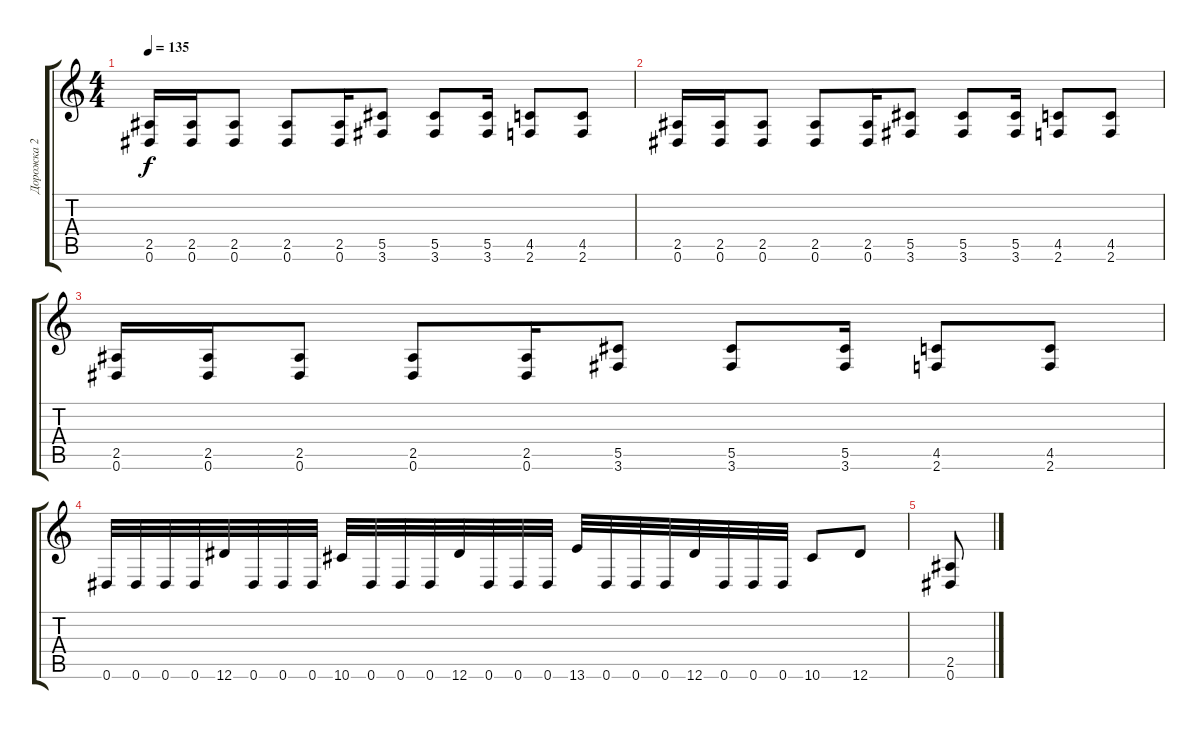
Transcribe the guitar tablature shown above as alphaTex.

\track ("Дорожка 2" "Дорожка 2") {instrument distortionguitar}
\staff {score tabs}
\tuning (Eb4 Bb3 Gb3 Db3 Ab2 Eb2) {hide}
\ts (4 4)
\tempo 135
\clef g2
\ks c
(2.5 0.6).16{dy f} (2.5 0.6).16 (2.5 0.6).8 (2.5 0.6).8 (2.5 0.6).16 (5.5 3.6).8 (5.5 3.6).8 (5.5 3.6).16 (4.5 2.6).8 (4.5 2.6).8 |
(2.5 0.6).16 (2.5 0.6).16 (2.5 0.6).8 (2.5 0.6).8 (2.5 0.6).16 (5.5 3.6).8 (5.5 3.6).8 (5.5 3.6).16 (4.5 2.6).8 (4.5 2.6).8 |
(2.5 0.6).16 (2.5 0.6).16 (2.5 0.6).8 (2.5 0.6).8 (2.5 0.6).16 (5.5 3.6).8 (5.5 3.6).8 (5.5 3.6).16 (4.5 2.6).8 (4.5 2.6).8 |
0.6.32 0.6.32 0.6.32 0.6.32 12.6.32 0.6.32 0.6.32 0.6.32 10.6.32 0.6.32 0.6.32 0.6.32 12.6.32 0.6.32 0.6.32 0.6.32 13.6.32 0.6.32 0.6.32 0.6.32 12.6.32 0.6.32 0.6.32 0.6.32 10.6.8 12.6.8 |
(2.5 0.6).8
